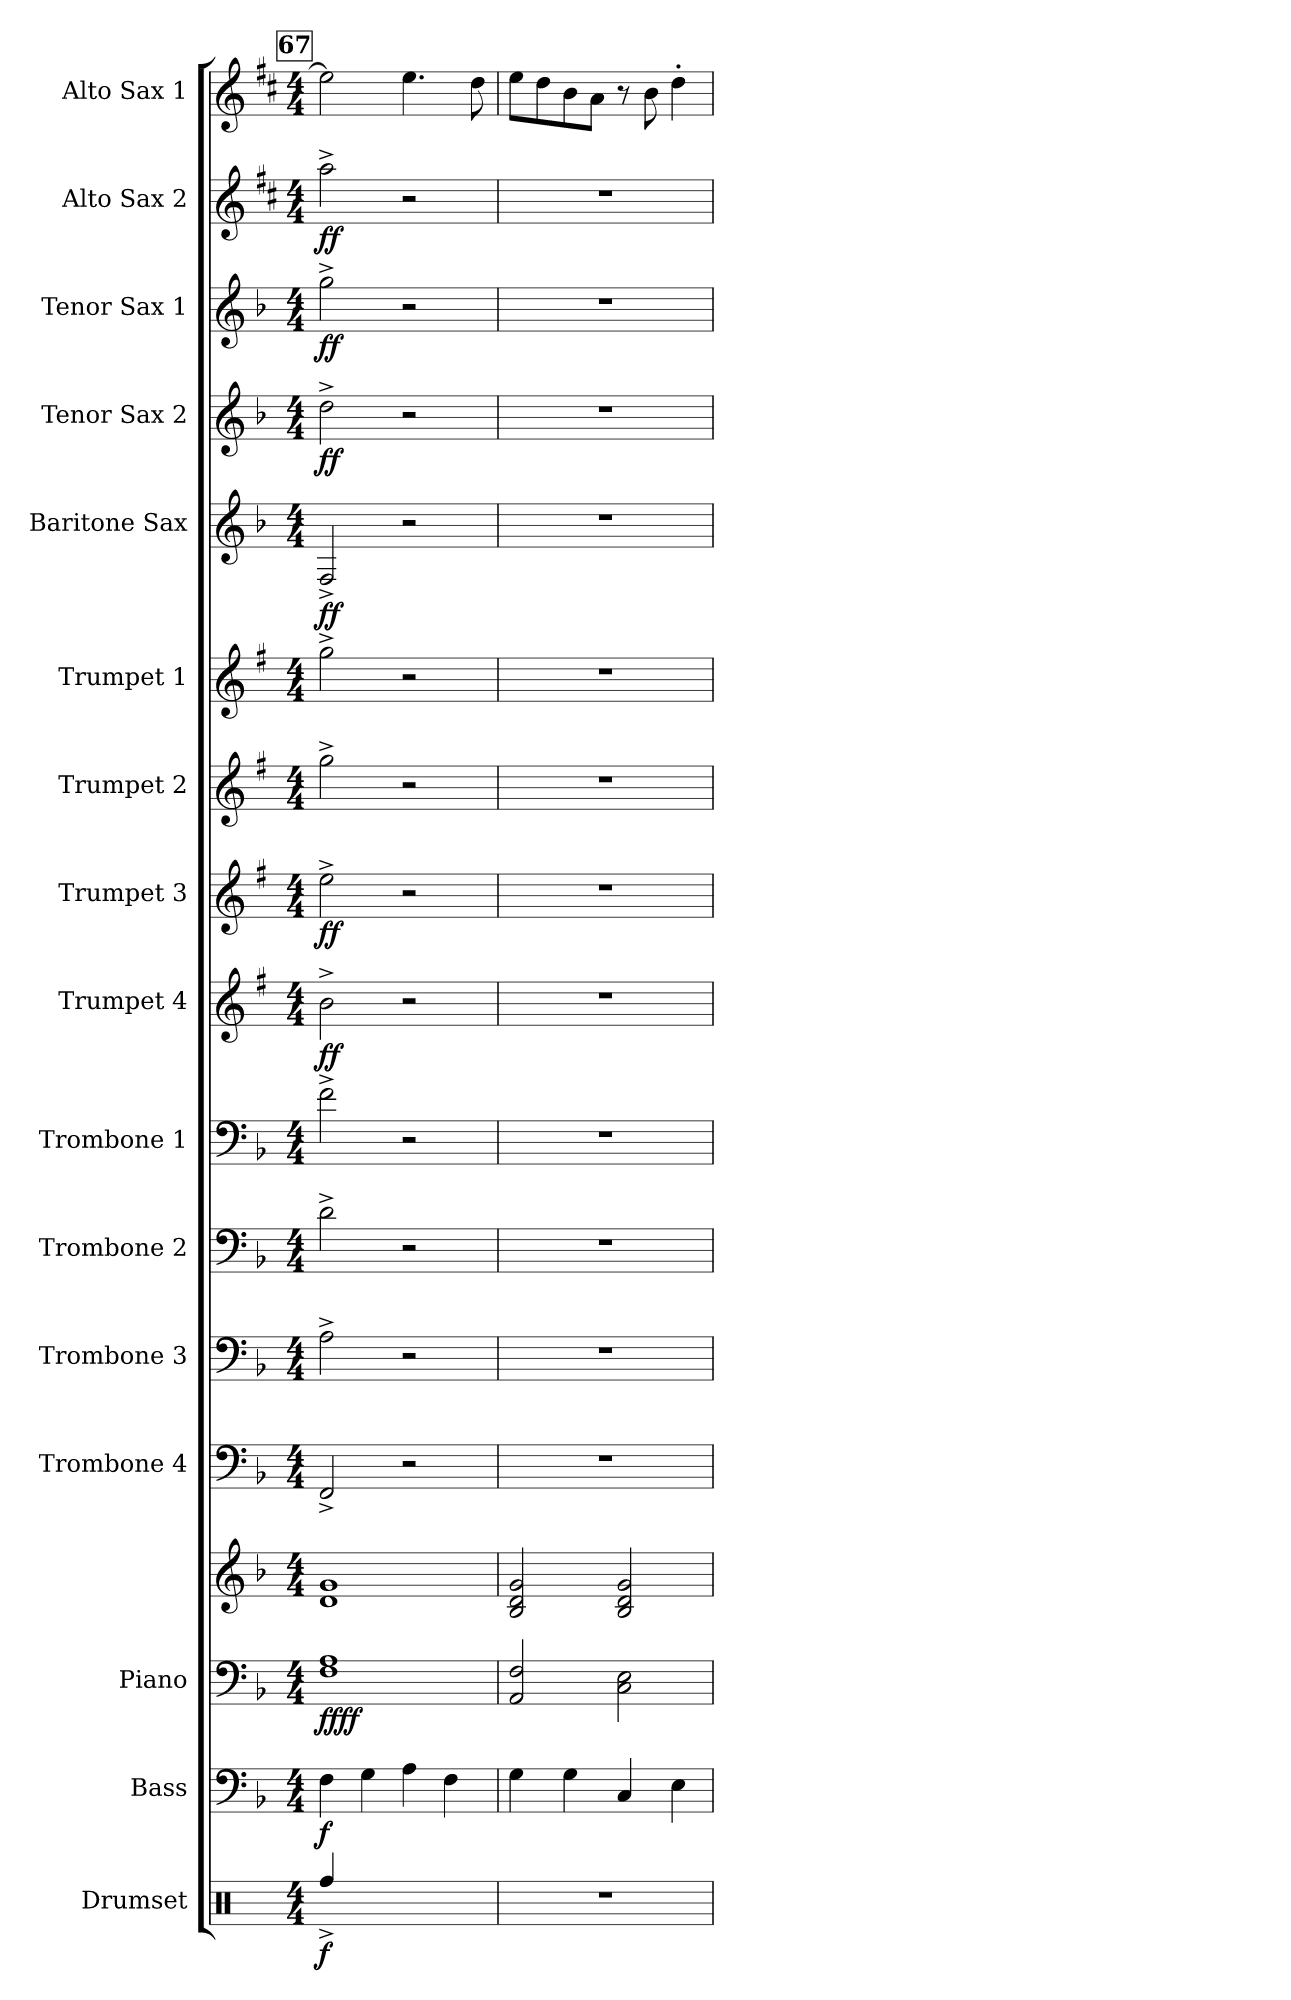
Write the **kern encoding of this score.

**kern	**dynam	**kern	**dynam	**kern	**kern	**dynam	**kern	**kern	**kern	**kern	**kern	**dynam	**kern	**dynam	**kern	**kern	**kern	**dynam	**kern	**dynam	**kern	**dynam	**kern	**dynam	**kern
*part16	*part16	*part15	*part15	*part14	*part14	*part14	*part13	*part12	*part11	*part10	*part9	*part9	*part8	*part8	*part7	*part6	*part5	*part5	*part4	*part4	*part3	*part3	*part2	*part2	*part1
*staff17	*staff17	*staff16	*staff16	*staff15	*staff14	*staff14/15	*staff13	*staff12	*staff11	*staff10	*staff9	*staff9	*staff8	*staff8	*staff7	*staff6	*staff5	*staff5	*staff4	*staff4	*staff3	*staff3	*staff2	*staff2	*staff1
*I"Drumset	*	*I"Bass	*	*I"Piano	*	*	*I"Trombone 4	*I"Trombone 3	*I"Trombone 2	*I"Trombone 1	*I"Trumpet 4	*	*I"Trumpet 3	*	*I"Trumpet 2	*I"Trumpet 1	*I"Baritone Sax	*	*I"Tenor Sax 2	*	*I"Tenor Sax 1	*	*I"Alto Sax 2	*	*I"Alto Sax 1
*I'Drs.	*	*I'Bass	*	*I'Piano	*	*	*I'Tbn. 4	*I'Tbn. 3	*I'Tbn. 2	*I'Tbn. 1	*I'Tpt. 4	*	*I'Tpt. 3	*	*I'Tpt. 2	*I'Tpt. 1	*I'Bari	*	*I'Tenor 2	*	*I'Tenor 1	*	*I'Alto 2	*	*I'Alto 1
*clefX	*	*clefF4	*	*clefF4	*clefG2	*	*clefF4	*clefF4	*clefF4	*clefF4	*clefG2	*	*clefG2	*	*clefG2	*clefG2	*clefG2	*	*clefG2	*	*clefG2	*	*clefG2	*	*clefG2
*	*	*ITrd7c12	*	*	*	*	*	*	*	*	*ITrd1c2	*	*ITrd1c2	*	*ITrd1c2	*ITrd1c2	*ITrd12c21	*	*ITrd8c14	*	*ITrd8c14	*	*ITrd5c9	*	*ITrd5c9
*k[]	*	*k[b-]	*	*k[b-]	*k[b-]	*	*k[b-]	*k[b-]	*k[b-]	*k[b-]	*k[b-]	*	*k[b-]	*	*k[b-]	*k[b-]	*k[b-]	*	*k[b-]	*	*k[b-]	*	*k[b-]	*	*k[b-]
*M4/4	*	*M4/4	*	*M4/4	*M4/4	*	*M4/4	*M4/4	*M4/4	*M4/4	*M4/4	*	*M4/4	*	*M4/4	*M4/4	*M4/4	*	*M4/4	*	*M4/4	*	*M4/4	*	*M4/4
!!LO:REH:place=s1:a:fs=14:t=67
=67	=67	=67	=67	=67	=67	=67	=67	=67	=67	=67	=67	=67	=67	=67	=67	=67	=67	=67	=67	=67	=67	=67	=67	=67	=67
*^	*	*	*	*	*	*	*	*	*	*	*	*	*	*	*	*	*	*	*	*	*	*	*	*	*
!	!	!LO:DY:b	!	!LO:DY:b	!	!	!LO:DY:b=2	!	!	!	!	!	!	!	!	!	!	!	!	!	!	!	!	!	!	!
!	!	!	!	!	!	!	!LO:DY:n=1:b=2	!	!	!	!	!	!	!	!	!	!	!	!	!	!	!	!	!	!	!
!	!	!	!	!	!	!	!LO:DY:n=2:b	!	!	!	!	!	!	!	!	!	!	!	!	!	!	!	!	!	!	!
!	!	!	!	!	!	!	!LO:DY:n=3:b	!	!	!	!	!	!LO:DY:b	!	!LO:DY:b	!	!	!	!LO:DY:b	!	!LO:DY:b	!	!LO:DY:b	!	!LO:DY:b	!
4Rff^/	4R\	f	4FF\	f	1F 1A	1d 1g	f f f f	2FF^/	2A^\	2d^\	2f^\	2a^\	ff	2dd^\	ff	2ff^\	2ff^\	2FF^/	ff	2d^\	ff	2g^\	ff	2cc^\	ff	2g\]
4ryy	4R\	.	4GG\	.	.	.	.	.	.	.	.	.	.	.	.	.	.	.	.	.	.	.	.	.	.	.
2ryy	4R\	.	4AA\	.	.	.	.	2r	2r	2r	2r	2r	.	2r	.	2r	2r	2r	.	2r	.	2r	.	2r	.	4.g\
.	4R\	.	4FF\	.	.	.	.	.	.	.	.	.	.	.	.	.	.	.	.	.	.	.	.	.	.	.
.	.	.	.	.	.	.	.	.	.	.	.	.	.	.	.	.	.	.	.	.	.	.	.	.	.	8f\
*v	*v	*	*	*	*	*	*	*	*	*	*	*	*	*	*	*	*	*	*	*	*	*	*	*	*	*
=68	=68	=68	=68	=68	=68	=68	=68	=68	=68	=68	=68	=68	=68	=68	=68	=68	=68	=68	=68	=68	=68	=68	=68	=68	=68
1r	.	4GG\	.	2AA/ 2F/	2B-/ 2d/ 2g/	.	1r	1r	1r	1r	1r	.	1r	.	1r	1r	1r	.	1r	.	1r	.	1r	.	8g\L
.	.	.	.	.	.	.	.	.	.	.	.	.	.	.	.	.	.	.	.	.	.	.	.	.	8f\
.	.	4GG\	.	.	.	.	.	.	.	.	.	.	.	.	.	.	.	.	.	.	.	.	.	.	8d\
.	.	.	.	.	.	.	.	.	.	.	.	.	.	.	.	.	.	.	.	.	.	.	.	.	8c\J
.	.	4CC/	.	2C\ 2E\	2B-/ 2d/ 2g/	.	.	.	.	.	.	.	.	.	.	.	.	.	.	.	.	.	.	.	8r
.	.	.	.	.	.	.	.	.	.	.	.	.	.	.	.	.	.	.	.	.	.	.	.	.	8d\
.	.	4EE\	.	.	.	.	.	.	.	.	.	.	.	.	.	.	.	.	.	.	.	.	.	.	4f'\
=	=	=	=	=	=	=	=	=	=	=	=	=	=	=	=	=	=	=	=	=	=	=	=	=	=
*-	*-	*-	*-	*-	*-	*-	*-	*-	*-	*-	*-	*-	*-	*-	*-	*-	*-	*-	*-	*-	*-	*-	*-	*-	*-
